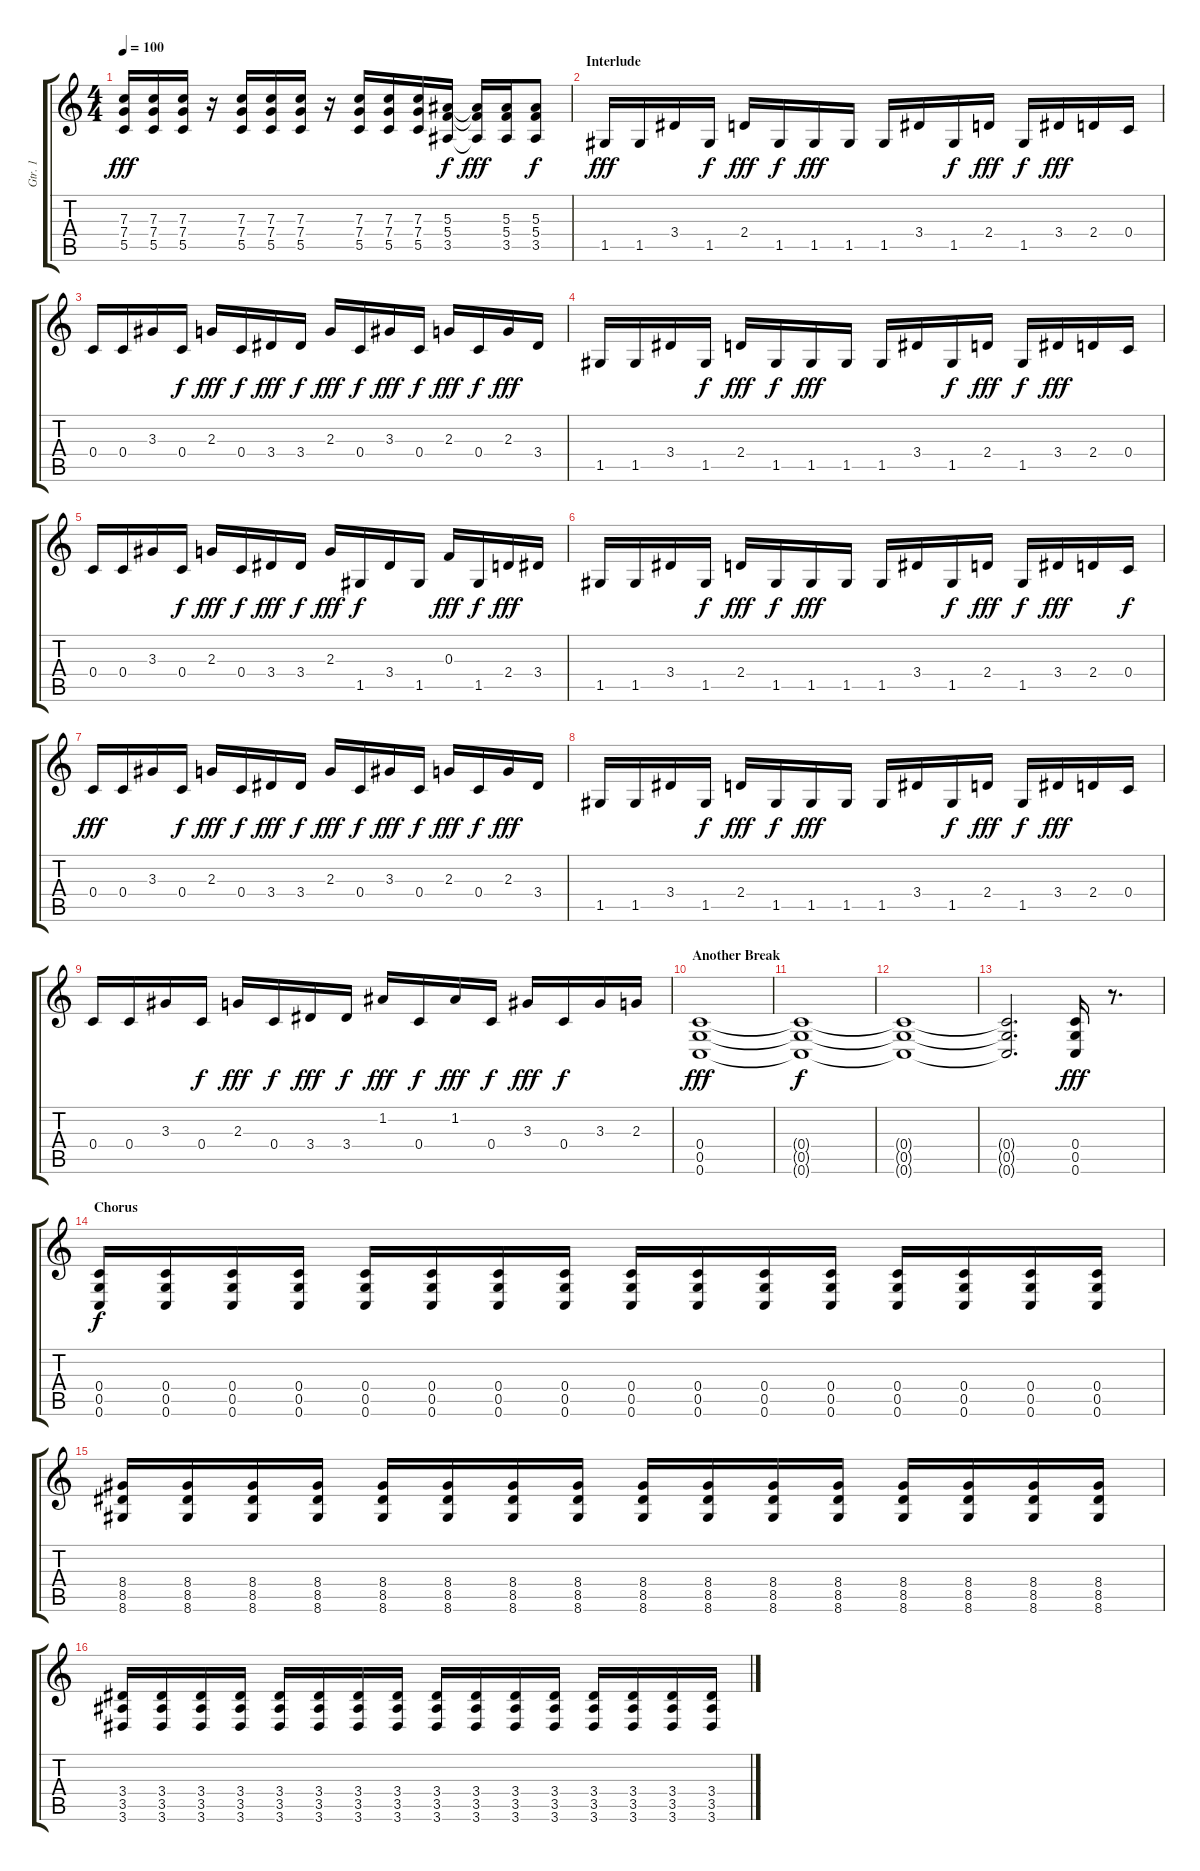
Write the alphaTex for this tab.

\track ("Gtr. 1" "Gtr. 1") {instrument distortionguitar}
\staff {score tabs}
\tuning (D4 A3 F3 C3 G2 C2) {hide}
\ts (4 4)
\tempo 100
\clef g2
\ks c
(7.3 7.4 5.5).16{dy fff} (7.3 7.4 5.5).16 (7.3 7.4 5.5).16 r.16 (7.3 7.4 5.5).16 (7.3 7.4 5.5).16 (7.3 7.4 5.5).16 r.16 (7.3 7.4 5.5).16 (7.3 7.4 5.5).16 (7.3 7.4 5.5).16 (5.3 5.4 3.5).16{dy f} (5.3{t} 5.4{t} 3.5{t}).16{dy fff} (5.3 5.4 3.5).16 (5.3 5.4 3.5).8{dy f} |
\section ("" "Interlude")
1.5.16{dy fff} 1.5.16 3.4.16 1.5.16{dy f} 2.4.16{dy fff} 1.5.16{dy f} 1.5.16{dy fff} 1.5.16 1.5.16 3.4.16 1.5.16{dy f} 2.4.16{dy fff} 1.5.16{dy f} 3.4.16{dy fff} 2.4.16 0.4.16 |
0.4.16 0.4.16 3.3.16 0.4.16{dy f} 2.3.16{dy fff} 0.4.16{dy f} 3.4.16{dy fff} 3.4.16{dy f} 2.3.16{dy fff} 0.4.16{dy f} 3.3.16{dy fff} 0.4.16{dy f} 2.3.16{dy fff} 0.4.16{dy f} 2.3.16{dy fff} 3.4.16 |
1.5.16 1.5.16 3.4.16 1.5.16{dy f} 2.4.16{dy fff} 1.5.16{dy f} 1.5.16{dy fff} 1.5.16 1.5.16 3.4.16 1.5.16{dy f} 2.4.16{dy fff} 1.5.16{dy f} 3.4.16{dy fff} 2.4.16 0.4.16 |
0.4.16 0.4.16 3.3.16 0.4.16{dy f} 2.3.16{dy fff} 0.4.16{dy f} 3.4.16{dy fff} 3.4.16{dy f} 2.3.16{dy fff} 1.5.16{dy f} 3.4.16 1.5.16 0.3.16{dy fff} 1.5.16{dy f} 2.4.16{dy fff} 3.4.16 |
1.5.16 1.5.16 3.4.16 1.5.16{dy f} 2.4.16{dy fff} 1.5.16{dy f} 1.5.16{dy fff} 1.5.16 1.5.16 3.4.16 1.5.16{dy f} 2.4.16{dy fff} 1.5.16{dy f} 3.4.16{dy fff} 2.4.16 0.4.16{dy f} |
0.4.16{dy fff} 0.4.16 3.3.16 0.4.16{dy f} 2.3.16{dy fff} 0.4.16{dy f} 3.4.16{dy fff} 3.4.16{dy f} 2.3.16{dy fff} 0.4.16{dy f} 3.3.16{dy fff} 0.4.16{dy f} 2.3.16{dy fff} 0.4.16{dy f} 2.3.16{dy fff} 3.4.16 |
1.5.16 1.5.16 3.4.16 1.5.16{dy f} 2.4.16{dy fff} 1.5.16{dy f} 1.5.16{dy fff} 1.5.16 1.5.16 3.4.16 1.5.16{dy f} 2.4.16{dy fff} 1.5.16{dy f} 3.4.16{dy fff} 2.4.16 0.4.16 |
0.4.16 0.4.16 3.3.16 0.4.16{dy f} 2.3.16{dy fff} 0.4.16{dy f} 3.4.16{dy fff} 3.4.16{dy f} 1.2.16{dy fff} 0.4.16{dy f} 1.2.16{dy fff} 0.4.16{dy f} 3.3.16{dy fff} 0.4.16{dy f} 3.3.16 2.3.16 |
\section ("" "Another Break")
(0.4 0.5 0.6).1{dy fff} |
(0.4{t} 0.5{t} 0.6{t}).1{dy f} |
(0.4{t} 0.5{t} 0.6{t}).1 |
(0.4{t} 0.5{t} 0.6{t}).2{d} (0.4 0.5 0.6).16{dy fff} r.8{d} |
\section ("" "Chorus")
(0.4 0.5 0.6).16{dy f} (0.4 0.5 0.6).16 (0.4 0.5 0.6).16 (0.4 0.5 0.6).16 (0.4 0.5 0.6).16 (0.4 0.5 0.6).16 (0.4 0.5 0.6).16 (0.4 0.5 0.6).16 (0.4 0.5 0.6).16 (0.4 0.5 0.6).16 (0.4 0.5 0.6).16 (0.4 0.5 0.6).16 (0.4 0.5 0.6).16 (0.4 0.5 0.6).16 (0.4 0.5 0.6).16 (0.4 0.5 0.6).16 |
(8.4 8.5 8.6).16 (8.4 8.5 8.6).16 (8.4 8.5 8.6).16 (8.4 8.5 8.6).16 (8.4 8.5 8.6).16 (8.4 8.5 8.6).16 (8.4 8.5 8.6).16 (8.4 8.5 8.6).16 (8.4 8.5 8.6).16 (8.4 8.5 8.6).16 (8.4 8.5 8.6).16 (8.4 8.5 8.6).16 (8.4 8.5 8.6).16 (8.4 8.5 8.6).16 (8.4 8.5 8.6).16 (8.4 8.5 8.6).16 |
(3.4 3.5 3.6).16 (3.4 3.5 3.6).16 (3.4 3.5 3.6).16 (3.4 3.5 3.6).16 (3.4 3.5 3.6).16 (3.4 3.5 3.6).16 (3.4 3.5 3.6).16 (3.4 3.5 3.6).16 (3.4 3.5 3.6).16 (3.4 3.5 3.6).16 (3.4 3.5 3.6).16 (3.4 3.5 3.6).16 (3.4 3.5 3.6).16 (3.4 3.5 3.6).16 (3.4 3.5 3.6).16 (3.4 3.5 3.6).16
